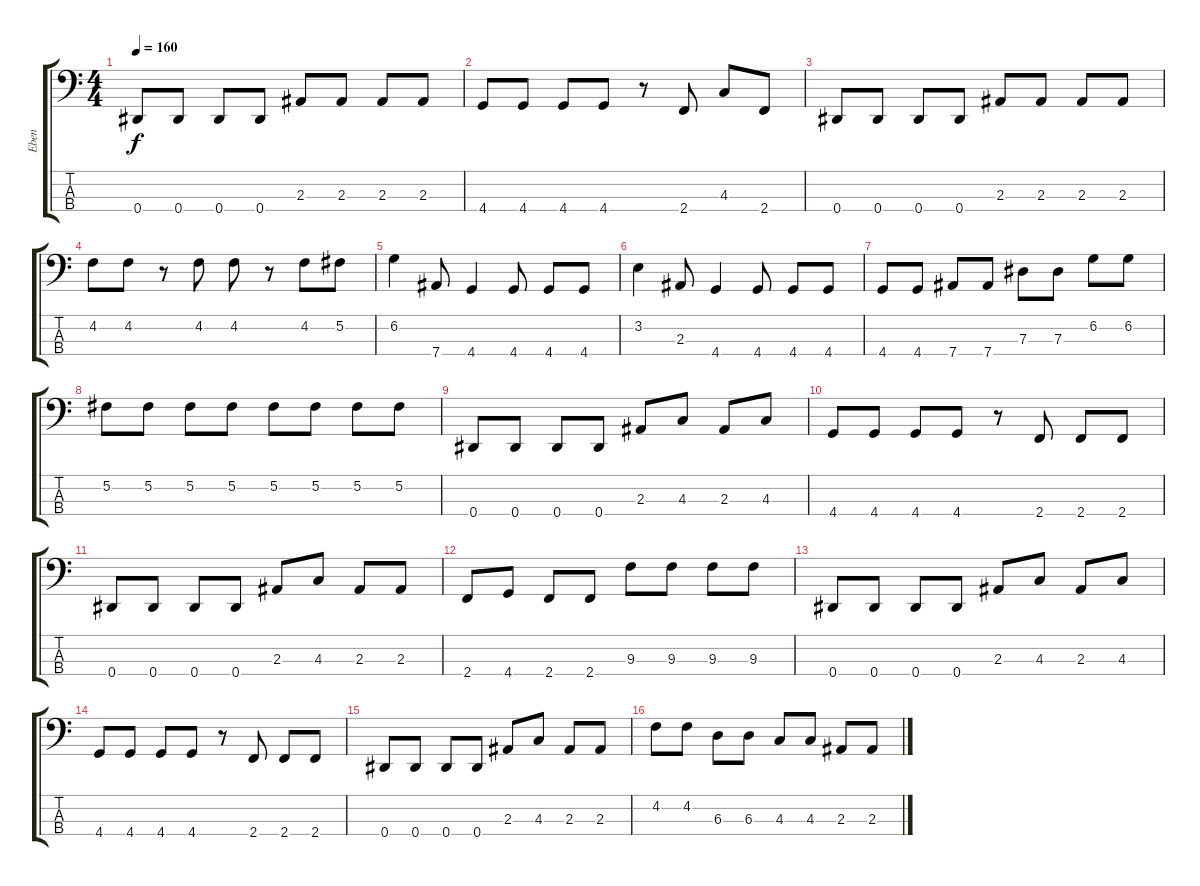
\track ("Eben" "Eben") {instrument electricbassfinger}
\staff {score tabs}
\tuning (Gb2 Db2 Ab1 Eb1) {hide}
\ts (4 4)
\tempo 160
\clef f4
\ks c
0.4.8{dy f} 0.4.8 0.4.8 0.4.8 2.3.8 2.3.8 2.3.8 2.3.8 |
4.4.8 4.4.8 4.4.8 4.4.8 r.8 2.4.8 4.3.8 2.4.8 |
0.4.8 0.4.8 0.4.8 0.4.8 2.3.8 2.3.8 2.3.8 2.3.8 |
4.2.8 4.2.8 r.8 4.2.8 4.2.8 r.8 4.2.8 5.2.8 |
6.2.4 7.4.8 4.4.4 4.4.8 4.4.8 4.4.8 |
3.2.4 2.3.8 4.4.4 4.4.8 4.4.8 4.4.8 |
4.4.8 4.4.8 7.4.8 7.4.8 7.3.8 7.3.8 6.2.8 6.2.8 |
5.2.8 5.2.8 5.2.8 5.2.8 5.2.8 5.2.8 5.2.8 5.2.8 |
0.4.8 0.4.8 0.4.8 0.4.8 2.3.8 4.3.8 2.3.8 4.3.8 |
4.4.8 4.4.8 4.4.8 4.4.8 r.8 2.4.8 2.4.8 2.4.8 |
0.4.8 0.4.8 0.4.8 0.4.8 2.3.8 4.3.8 2.3.8 2.3.8 |
2.4.8 4.4.8 2.4.8 2.4.8 9.3.8 9.3.8 9.3.8 9.3.8 |
0.4.8 0.4.8 0.4.8 0.4.8 2.3.8 4.3.8 2.3.8 4.3.8 |
4.4.8 4.4.8 4.4.8 4.4.8 r.8 2.4.8 2.4.8 2.4.8 |
0.4.8 0.4.8 0.4.8 0.4.8 2.3.8 4.3.8 2.3.8 2.3.8 |
4.2.8 4.2.8 6.3.8 6.3.8 4.3.8 4.3.8 2.3.8 2.3.8
